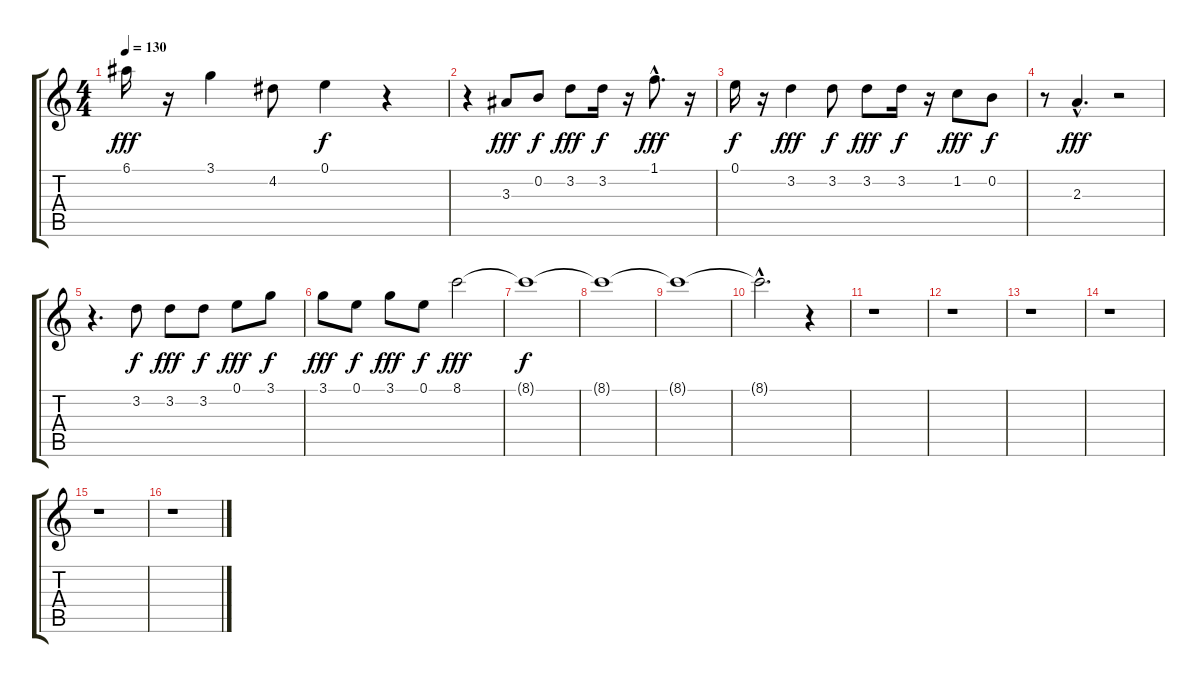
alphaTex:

\track "" {instrument fretlessbass}
\staff {score tabs}
\tuning (E4 B3 G3 D3 A2 E2) {hide}
\ts (4 4)
\tempo 130
\clef g2
\ks c
6.1.16{dy fff} r.16 3.1.4 4.2.8 0.1.4{dy f} r.4 |
r.4 3.3.8{dy fff} 0.2.8{dy f} 3.2.8{dy fff} 3.2.16{dy f} r.16 1.1{hac}.8{d dy fff} r.16 |
0.1.16{dy f} r.16 3.2.4{dy fff} 3.2.8{dy f} 3.2.8{dy fff} 3.2.16{dy f} r.16 1.2.8{dy fff} 0.2.8{dy f} |
r.8 2.3{hac}.4{d dy fff} r.2 |
r.4{d} 3.2.8{dy f} 3.2.8{dy fff} 3.2.8{dy f} 0.1.8{dy fff} 3.1.8{dy f} |
3.1.8{dy fff} 0.1.8{dy f} 3.1.8{dy fff} 0.1.8{dy f} 8.1.2{dy fff} |
8.1{t}.1{dy f} |
8.1{t}.1 |
8.1{t}.1 |
8.1{hac t}.2{d} r.4 |
r.1 |
r.1 |
r.1 |
r.1 |
r.1 |
r.1
